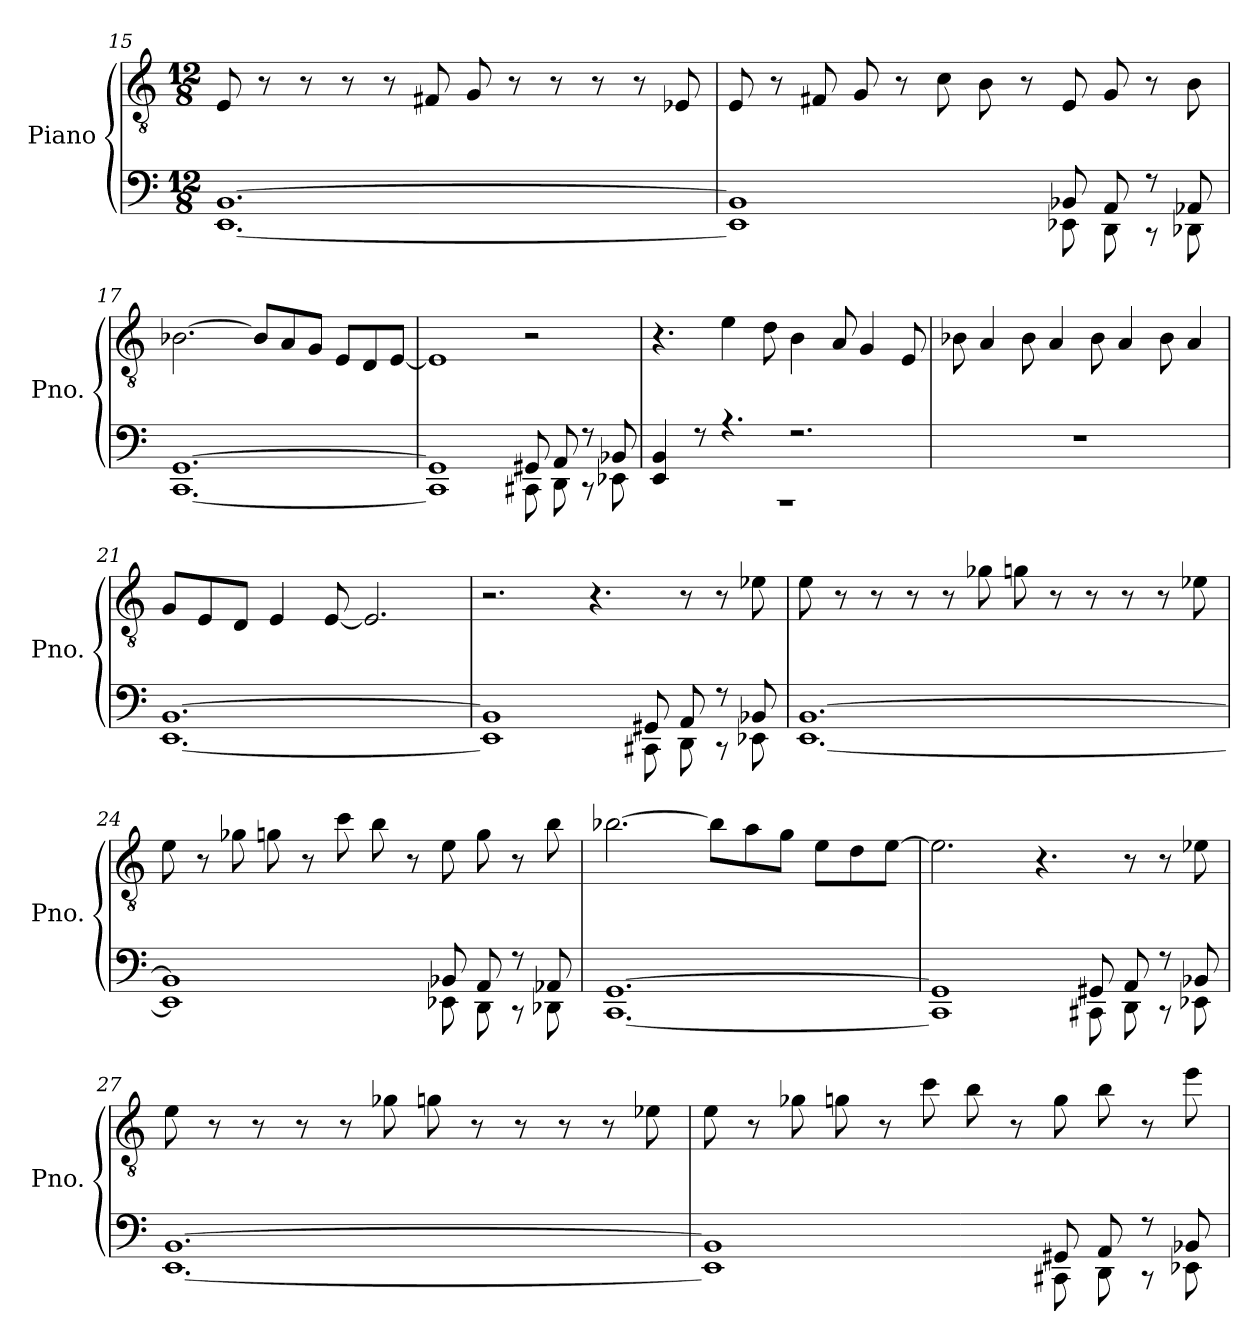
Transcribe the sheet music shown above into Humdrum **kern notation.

**kern	**kern
*part1	*part1
*staff2	*staff1
*I"Piano	*
*I'Pno.	*
!!LO:LB:g=z
*clefF4	*clefGv2
*k[]	*k[]
*M12/8	*M12/8
=15	=15
*^	*
[1.BB	[1.EE	8E/
.	.	8r
.	.	8r
.	.	8r
.	.	8r
.	.	8F#X/
.	.	8G/
.	.	8r
.	.	8r
.	.	8r
.	.	8r
.	.	8E-X/
=16	=16	=16
1BB]	1EE]	8E/
.	.	8r
.	.	8F#X/
.	.	8G/
.	.	8r
.	.	8c\
.	.	8B\
.	.	8r
8BB-X/	8EE-X\	8E/
8AA/	8DD\	8G/
8r	8r	8r
8AA-X/	8DD-X\	8B\
=17	=17	=17
[1.GG	[1.CC	[2.B-X\
.	.	8B-/L]
.	.	8A/
.	.	8G/J
.	.	8E/L
.	.	8D/
.	.	[8E/J
=18	=18	=18
1GG]	1CC]	1E]
8GG#X/	8CC#X\	2r
8AA/	8DD\	.
8r	8r	.
8BB-X/	8EE-X\	.
!!LO:LB:g=z
=19	=19	=19
4EE/ 4BB/	1.r	4.r
8r	.	.
4.r	.	4e\
.	.	8d\
2.r	.	4B\
.	.	8A/
.	.	4G/
.	.	8E/
*v	*v	*
=20	=20
1.r	8B-X\
.	4A/
.	8B-\
.	4A/
.	8B-\
.	4A/
.	8B-\
.	4A/
=21	=21
*^	*
[1.BB	[1.EE	8G/L
.	.	8E/
.	.	8D/J
.	.	4E/
.	.	[8E/
.	.	2.E/]
=22	=22	=22
1BB]	1EE]	2.r
.	.	4.r
8GG#X/	8CC#X\	.
8AA/	8DD\	8r
8r	8r	8r
8BB-X/	8EE-X\	8e-X\
!!LO:LB:g=z
=23	=23	=23
[1.BB	[1.EE	8e\
.	.	8r
.	.	8r
.	.	8r
.	.	8r
.	.	8g-X\
.	.	8gn\
.	.	8r
.	.	8r
.	.	8r
.	.	8r
.	.	8e-X\
=24	=24	=24
1BB]	1EE]	8e\
.	.	8r
.	.	8g-X\
.	.	8gn\
.	.	8r
.	.	8cc\
.	.	8b\
.	.	8r
8BB-X/	8EE-X\	8e\
8AA/	8DD\	8g\
8r	8r	8r
8AA-X/	8DD-X\	8b\
=25	=25	=25
[1.GG	[1.CC	[2.b-X\
.	.	8b-\L]
.	.	8a\
.	.	8g\J
.	.	8e\L
.	.	8d\
.	.	[8e\J
=26	=26	=26
1GG]	1CC]	2.e\]
.	.	4.r
8GG#X/	8CC#X\	.
8AA/	8DD\	8r
8r	8r	8r
8BB-X/	8EE-X\	8e-X\
!!LO:PB:g=z
=27	=27	=27
[1.BB	[1.EE	8e\
.	.	8r
.	.	8r
.	.	8r
.	.	8r
.	.	8g-X\
.	.	8gn\
.	.	8r
.	.	8r
.	.	8r
.	.	8r
.	.	8e-X\
=28	=28	=28
1BB]	1EE]	8e\
.	.	8r
.	.	8g-X\
.	.	8gn\
.	.	8r
.	.	8cc\
.	.	8b\
.	.	8r
8GG#X/	8CC#X\	8g\
8AA/	8DD\	8b\
8r	8r	8r
8BB-X/	8EE-X\	8ee\
*v	*v	*
=	=
*-	*-
